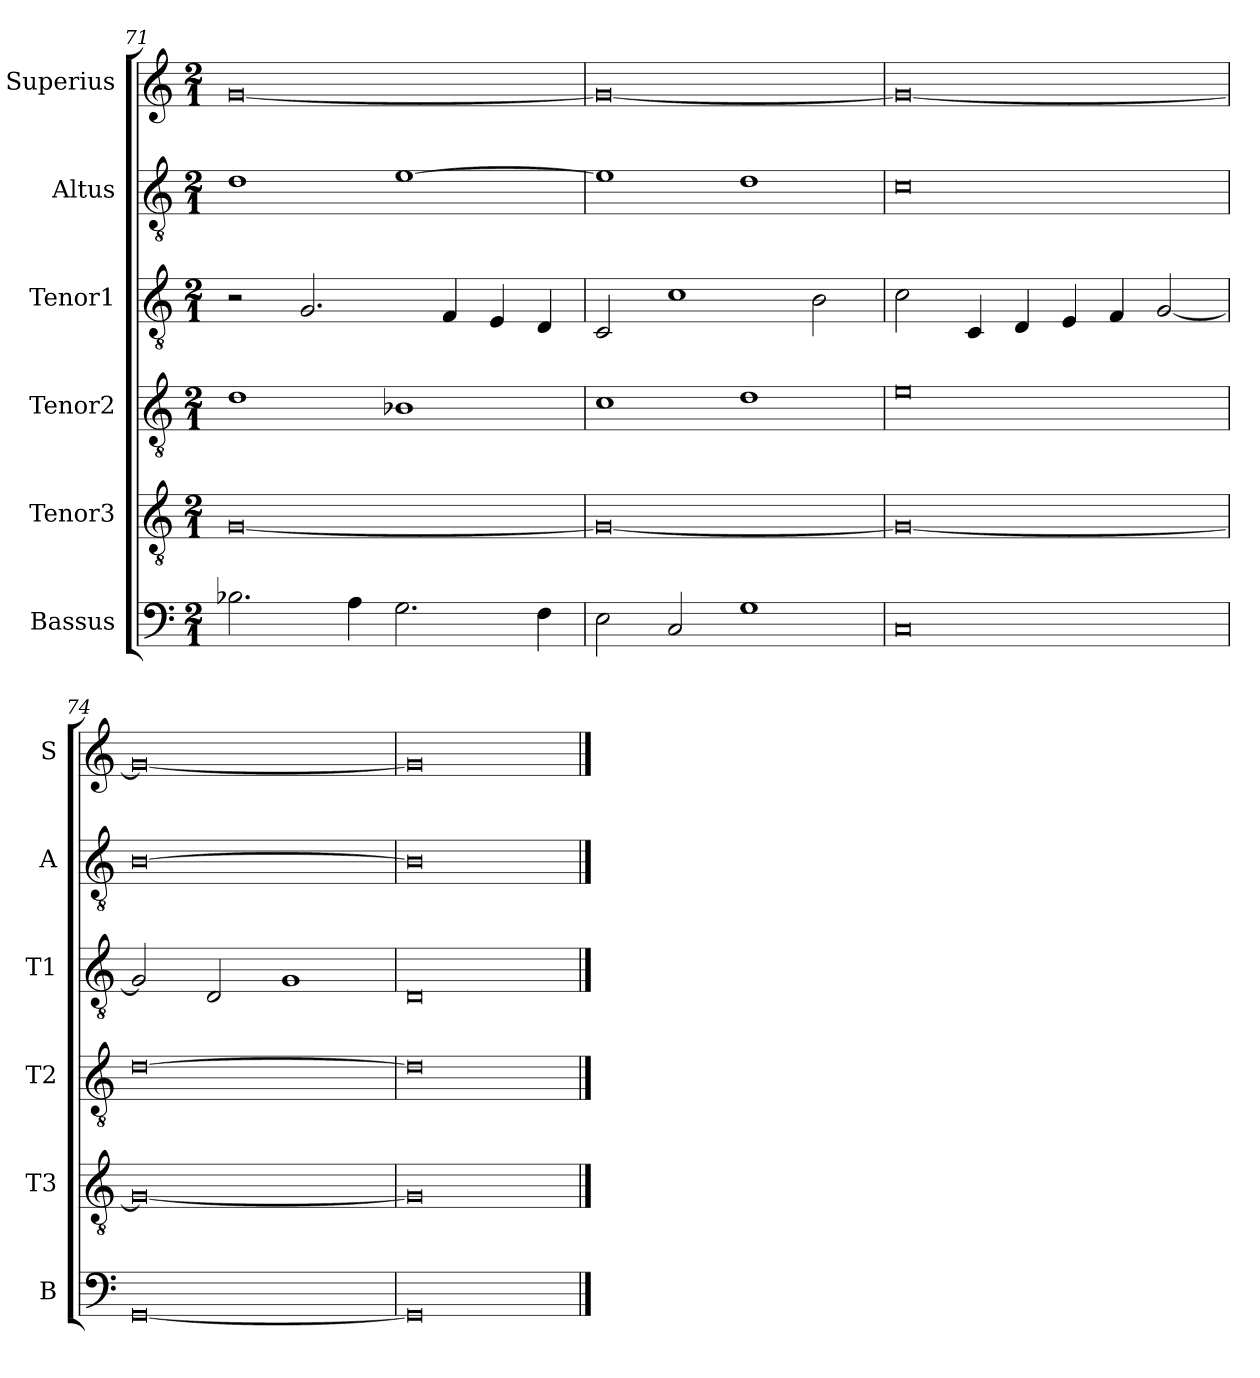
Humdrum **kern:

**kern	**kern	**kern	**kern	**kern	**kern
*part6	*part5	*part4	*part3	*part2	*part1
*staff6	*staff5	*staff4	*staff3	*staff2	*staff1
*I"Bassus	*I"Tenor3	*I"Tenor2	*I"Tenor1	*I"Altus	*I"Superius
*I'B	*I'T3	*I'T2	*I'T1	*I'A	*I'S
*clefF4	*clefGv2	*clefGv2	*clefGv2	*clefGv2	*clefG2
*k[]	*k[]	*k[]	*k[]	*k[]	*k[]
*M2/1	*M2/1	*M2/1	*M2/1	*M2/1	*M2/1
=71	=71	=71	=71	=71	=71
2.B-X\	[0G	1d	2r	1d	[0g
.	.	.	2.G/	.	.
4A\	.	.	.	.	.
2.G\	.	1B-X	.	[1e	.
.	.	.	4F/	.	.
.	.	.	4E/	.	.
4F\	.	.	4D/	.	.
=72	=72	=72	=72	=72	=72
2E\	0G_	1c	2C/	1e]	0g_
2C/	.	.	1c	.	.
1G	.	1d	.	1d	.
.	.	.	2B\	.	.
=73	=73	=73	=73	=73	=73
0C	0G_	0e	2c\	0c	0g_
.	.	.	4C/	.	.
.	.	.	4D/	.	.
.	.	.	4E/	.	.
.	.	.	4F/	.	.
.	.	.	[2G/	.	.
=74	=74	=74	=74	=74	=74
[0GG	0G_	[0d	2G/]	[0B	0g_
.	.	.	2D/	.	.
.	.	.	1G	.	.
=75	=75	=75	=75	=75	=75
0GG]	0G]	0d]	0D	0B]	0g]
==	==	==	==	==	==
*-	*-	*-	*-	*-	*-
